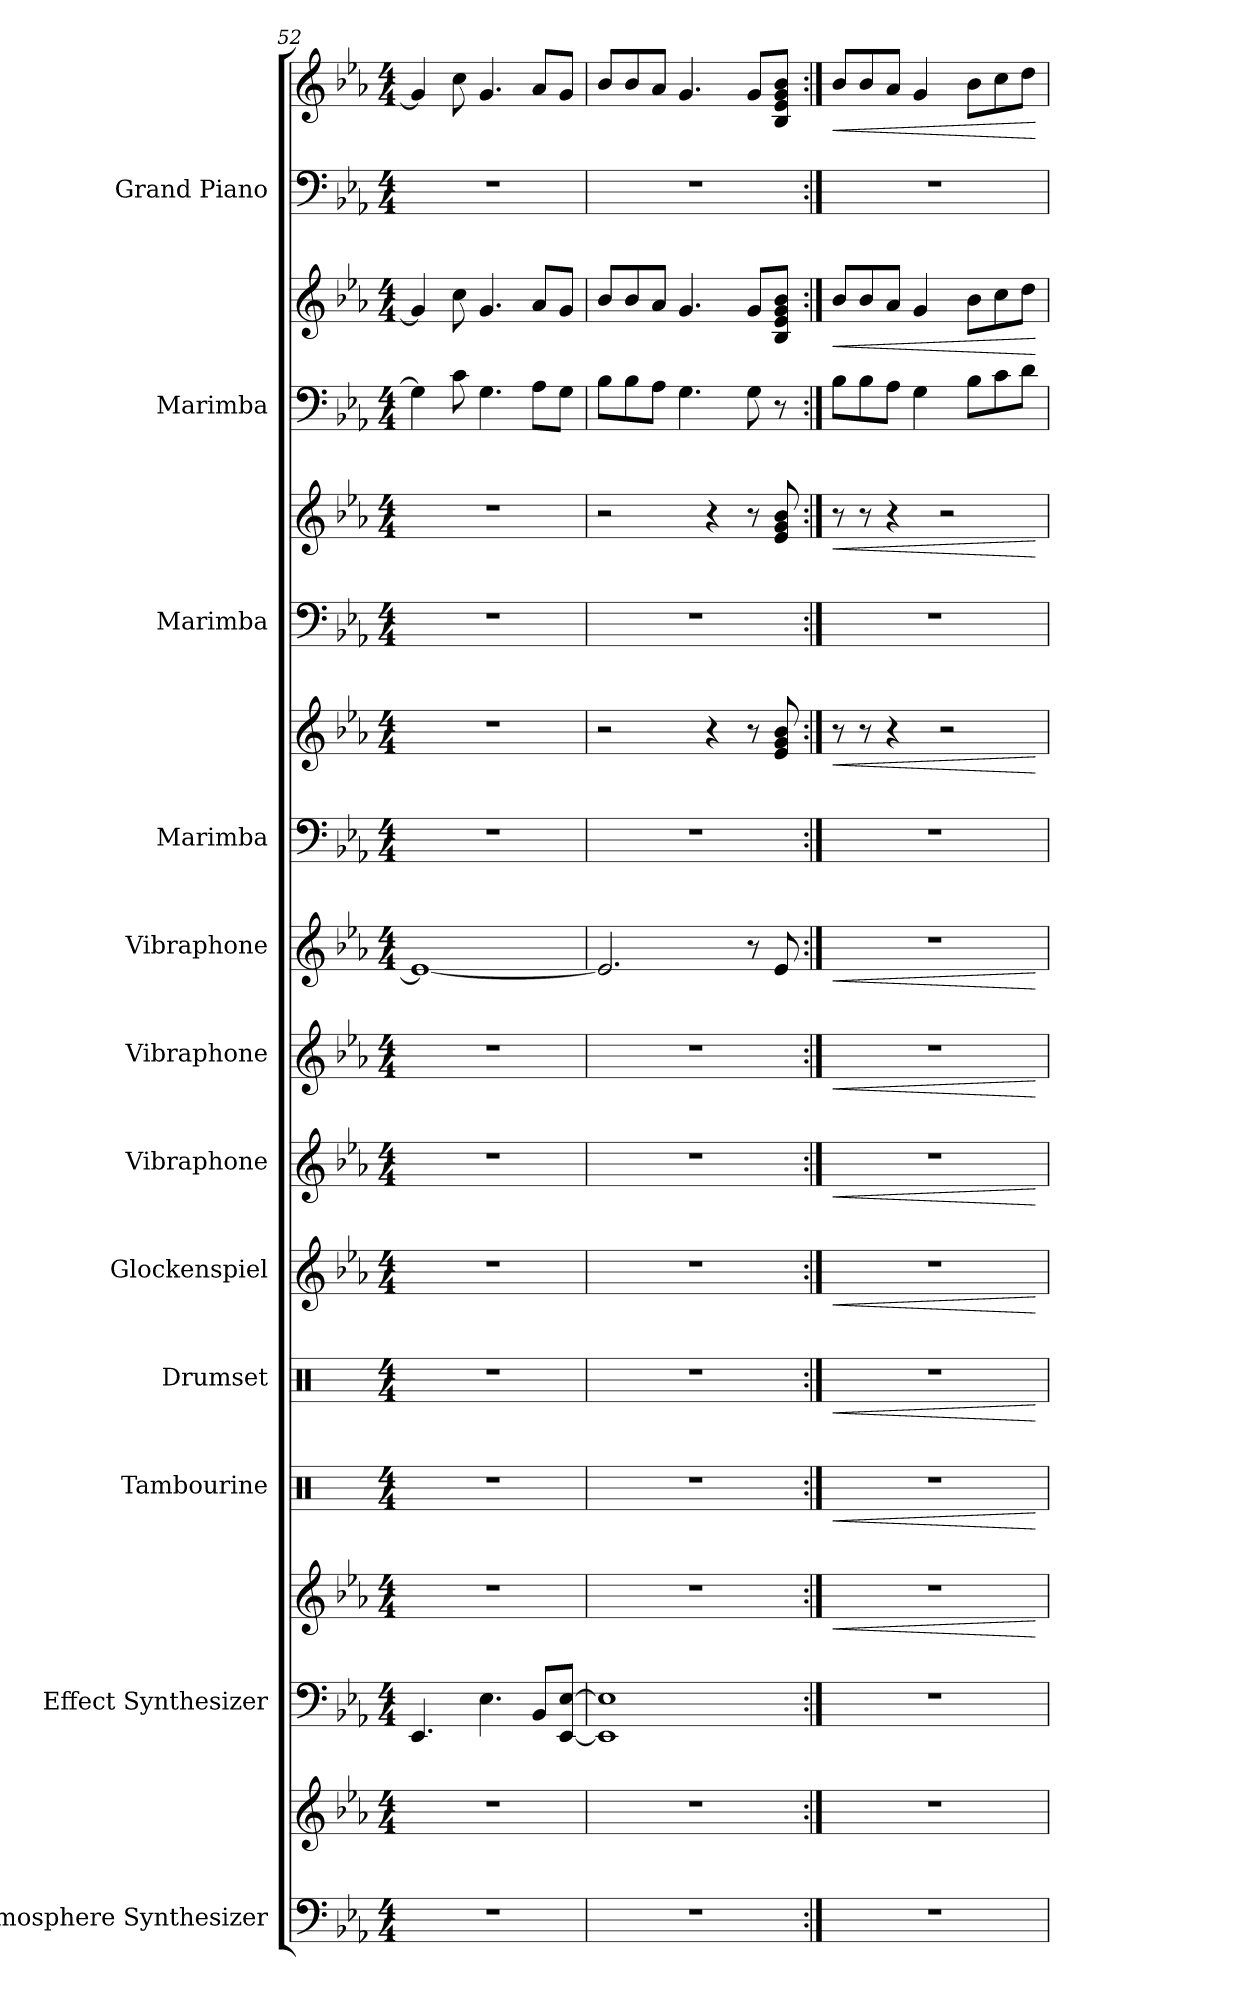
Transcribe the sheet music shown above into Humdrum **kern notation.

**kern	**kern	**kern	**kern	**dynam	**kern	**dynam	**kern	**dynam	**kern	**dynam	**kern	**dynam	**kern	**dynam	**kern	**dynam	**kern	**kern	**dynam	**kern	**kern	**dynam	**kern	**kern	**dynam	**kern	**kern	**dynam
*part12	*part12	*part11	*part11	*part11	*part10	*part10	*part9	*part9	*part8	*part8	*part7	*part7	*part6	*part6	*part5	*part5	*part4	*part4	*part4	*part3	*part3	*part3	*part2	*part2	*part2	*part1	*part1	*part1
*staff18	*staff17	*staff16	*staff15	*staff15/16	*staff14	*staff14	*staff13	*staff13	*staff12	*staff12	*staff11	*staff11	*staff10	*staff10	*staff9	*staff9	*staff8	*staff7	*staff7/8	*staff6	*staff5	*staff5/6	*staff4	*staff3	*staff3/4	*staff2	*staff1	*staff1/2
*I"Atmosphere Synthesizer	*	*I"Effect Synthesizer	*	*	*I"Tambourine	*	*I"Drumset	*	*I"Glockenspiel	*	*I"Vibraphone	*	*I"Vibraphone	*	*I"Vibraphone	*	*I"Marimba	*	*	*I"Marimba	*	*	*I"Marimba	*	*	*I"Grand Piano	*	*
*I'Synth.	*	*I'Synth.	*	*	*I'Tamb.	*	*I'Drs.	*	*I'Glk.	*	*I'Vib.	*	*I'Vib.	*	*I'Vib.	*	*I'Mrm.	*	*	*I'Mrm.	*	*	*I'Mrm.	*	*	*I'Pno.	*	*
*clefF4	*clefG2	*clefF4	*clefG2	*	*clefX	*	*clefX	*	*clefG2	*	*clefG2	*	*clefG2	*	*clefG2	*	*clefF4	*clefG2	*	*clefF4	*clefG2	*	*clefF4	*clefG2	*	*clefF4	*clefG2	*
*	*	*	*	*	*	*	*	*	*ITrd-14c-24	*	*	*	*	*	*	*	*	*	*	*	*	*	*	*	*	*	*	*
*k[b-e-a-]	*k[b-e-a-]	*k[b-e-a-]	*k[b-e-a-]	*	*k[]	*	*k[]	*	*k[b-e-a-]	*	*k[b-e-a-]	*	*k[b-e-a-]	*	*k[b-e-a-]	*	*k[b-e-a-]	*k[b-e-a-]	*	*k[b-e-a-]	*k[b-e-a-]	*	*k[b-e-a-]	*k[b-e-a-]	*	*k[b-e-a-]	*k[b-e-a-]	*
*M4/4	*M4/4	*M4/4	*M4/4	*	*M4/4	*	*M4/4	*	*M4/4	*	*M4/4	*	*M4/4	*	*M4/4	*	*M4/4	*M4/4	*	*M4/4	*M4/4	*	*M4/4	*M4/4	*	*M4/4	*M4/4	*
=52	=52	=52	=52	=52	=52	=52	=52	=52	=52	=52	=52	=52	=52	=52	=52	=52	=52	=52	=52	=52	=52	=52	=52	=52	=52	=52	=52	=52
1r	1r	4.EE-/	1r	.	1r	.	1r	.	1r	.	1r	.	1r	.	1e-_	.	1r	1r	.	1r	1r	.	4G\]	4g/]	.	1r	4g/]	.
.	.	.	.	.	.	.	.	.	.	.	.	.	.	.	.	.	.	.	.	.	.	.	8c\	8cc\	.	.	8cc\	.
.	.	4.E-\	.	.	.	.	.	.	.	.	.	.	.	.	.	.	.	.	.	.	.	.	4.G\	4.g/	.	.	4.g/	.
.	.	8BB-/L	.	.	.	.	.	.	.	.	.	.	.	.	.	.	.	.	.	.	.	.	8A-\L	8a-/L	.	.	8a-/L	.
.	.	[8EE-/ [8E-/J	.	.	.	.	.	.	.	.	.	.	.	.	.	.	.	.	.	.	.	.	8G\J	8g/J	.	.	8g/J	.
=53	=53	=53	=53	=53	=53	=53	=53	=53	=53	=53	=53	=53	=53	=53	=53	=53	=53	=53	=53	=53	=53	=53	=53	=53	=53	=53	=53	=53
1r	1r	1EE-] 1E-]	1r	.	1r	.	1r	.	1r	.	1r	.	1r	.	2.e-/]	.	1r	2r	.	1r	2r	.	8B-\L	8b-/L	.	1r	8b-/L	.
.	.	.	.	.	.	.	.	.	.	.	.	.	.	.	.	.	.	.	.	.	.	.	8B-\	8b-/	.	.	8b-/	.
.	.	.	.	.	.	.	.	.	.	.	.	.	.	.	.	.	.	.	.	.	.	.	8A-\J	8a-/J	.	.	8a-/J	.
.	.	.	.	.	.	.	.	.	.	.	.	.	.	.	.	.	.	.	.	.	.	.	4.G\	4.g/	.	.	4.g/	.
.	.	.	.	.	.	.	.	.	.	.	.	.	.	.	.	.	.	4r	.	.	4r	.	.	.	.	.	.	.
.	.	.	.	.	.	.	.	.	.	.	.	.	.	.	8r	.	.	8r	.	.	8r	.	8G\	8g/L	.	.	8g/L	.
.	.	.	.	.	.	.	.	.	.	.	.	.	.	.	8e-/	.	.	8e-/ 8g/ 8b-/	.	.	8e-/ 8g/ 8b-/	.	8r	8B-/ 8e-/ 8g/ 8b-/J	.	.	8B-/ 8e-/ 8g/ 8b-/J	.
=54:|!	=54:|!	=54:|!	=54:|!	=54:|!	=54:|!	=54:|!	=54:|!	=54:|!	=54:|!	=54:|!	=54:|!	=54:|!	=54:|!	=54:|!	=54:|!	=54:|!	=54:|!	=54:|!	=54:|!	=54:|!	=54:|!	=54:|!	=54:|!	=54:|!	=54:|!	=54:|!	=54:|!	=54:|!
!	!	!	!	!LO:HP:b	!	!LO:HP:b	!	!LO:HP:b	!	!LO:HP:b	!	!LO:HP:b	!	!LO:HP:b	!	!LO:HP:b	!	!	!LO:HP:b	!	!	!LO:HP:b	!	!	!LO:HP:b	!	!	!LO:HP:b
1r	1r	1r	1r	<	1r	<	1r	<	1r	<	1r	<	1r	<	1r	<	1r	8r	<	1r	8r	<	8B-\L	8b-/L	<	1r	8b-/L	<
.	.	.	.	.	.	.	.	.	.	.	.	.	.	.	.	.	.	8r	.	.	8r	.	8B-\	8b-/	.	.	8b-/	.
.	.	.	.	.	.	.	.	.	.	.	.	.	.	.	.	.	.	4r	.	.	4r	.	8A-\J	8a-/J	.	.	8a-/J	.
.	.	.	.	.	.	.	.	.	.	.	.	.	.	.	.	.	.	.	.	.	.	.	4G\	4g/	.	.	4g/	.
.	.	.	.	.	.	.	.	.	.	.	.	.	.	.	.	.	.	2r	.	.	2r	.	.	.	.	.	.	.
.	.	.	.	.	.	.	.	.	.	.	.	.	.	.	.	.	.	.	.	.	.	.	8B-\L	8b-\L	.	.	8b-\L	.
.	.	.	.	.	.	.	.	.	.	.	.	.	.	.	.	.	.	.	.	.	.	.	8c\	8cc\	.	.	8cc\	.
.	.	.	.	.	.	.	.	.	.	.	.	.	.	.	.	.	.	.	.	.	.	.	8d\J	8dd\J	.	.	8dd\J	.
.	.	.	.	[	.	[	.	[	.	[	.	[	.	[	.	[	.	.	[	.	.	[	.	.	[	.	.	[
=	=	=	=	=	=	=	=	=	=	=	=	=	=	=	=	=	=	=	=	=	=	=	=	=	=	=	=	=
*-	*-	*-	*-	*-	*-	*-	*-	*-	*-	*-	*-	*-	*-	*-	*-	*-	*-	*-	*-	*-	*-	*-	*-	*-	*-	*-	*-	*-
